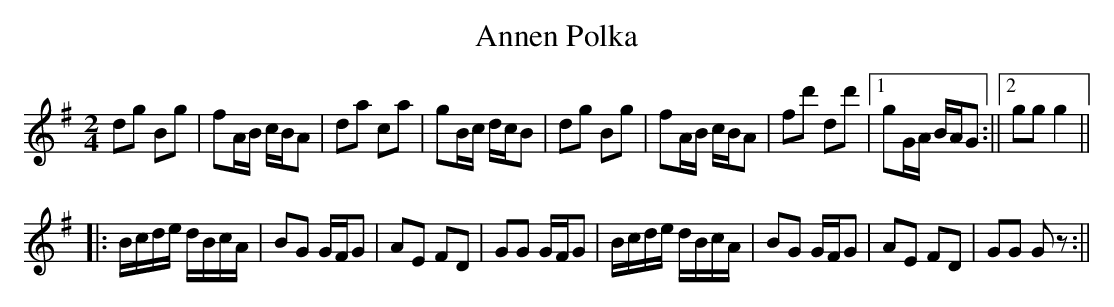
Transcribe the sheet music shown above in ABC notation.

X:1
T:Annen Polka
M:2/4
L:1/8
K:G
dg Bg|fA/B/ c/B/A|da ca|gB/c/ d/c/B|dg Bg|fA/B/ c/B/A| fd' dd'|[1 gG/A/ B/A/G:|| [2 gg g2||:
B/c/d/e/ d/B/c/A/|BG G/F/G|AE FD| GG G/F/G|B/c/d/e/ d/B/c/A/|BG G/F/G|AE FD|GG Gz:||
